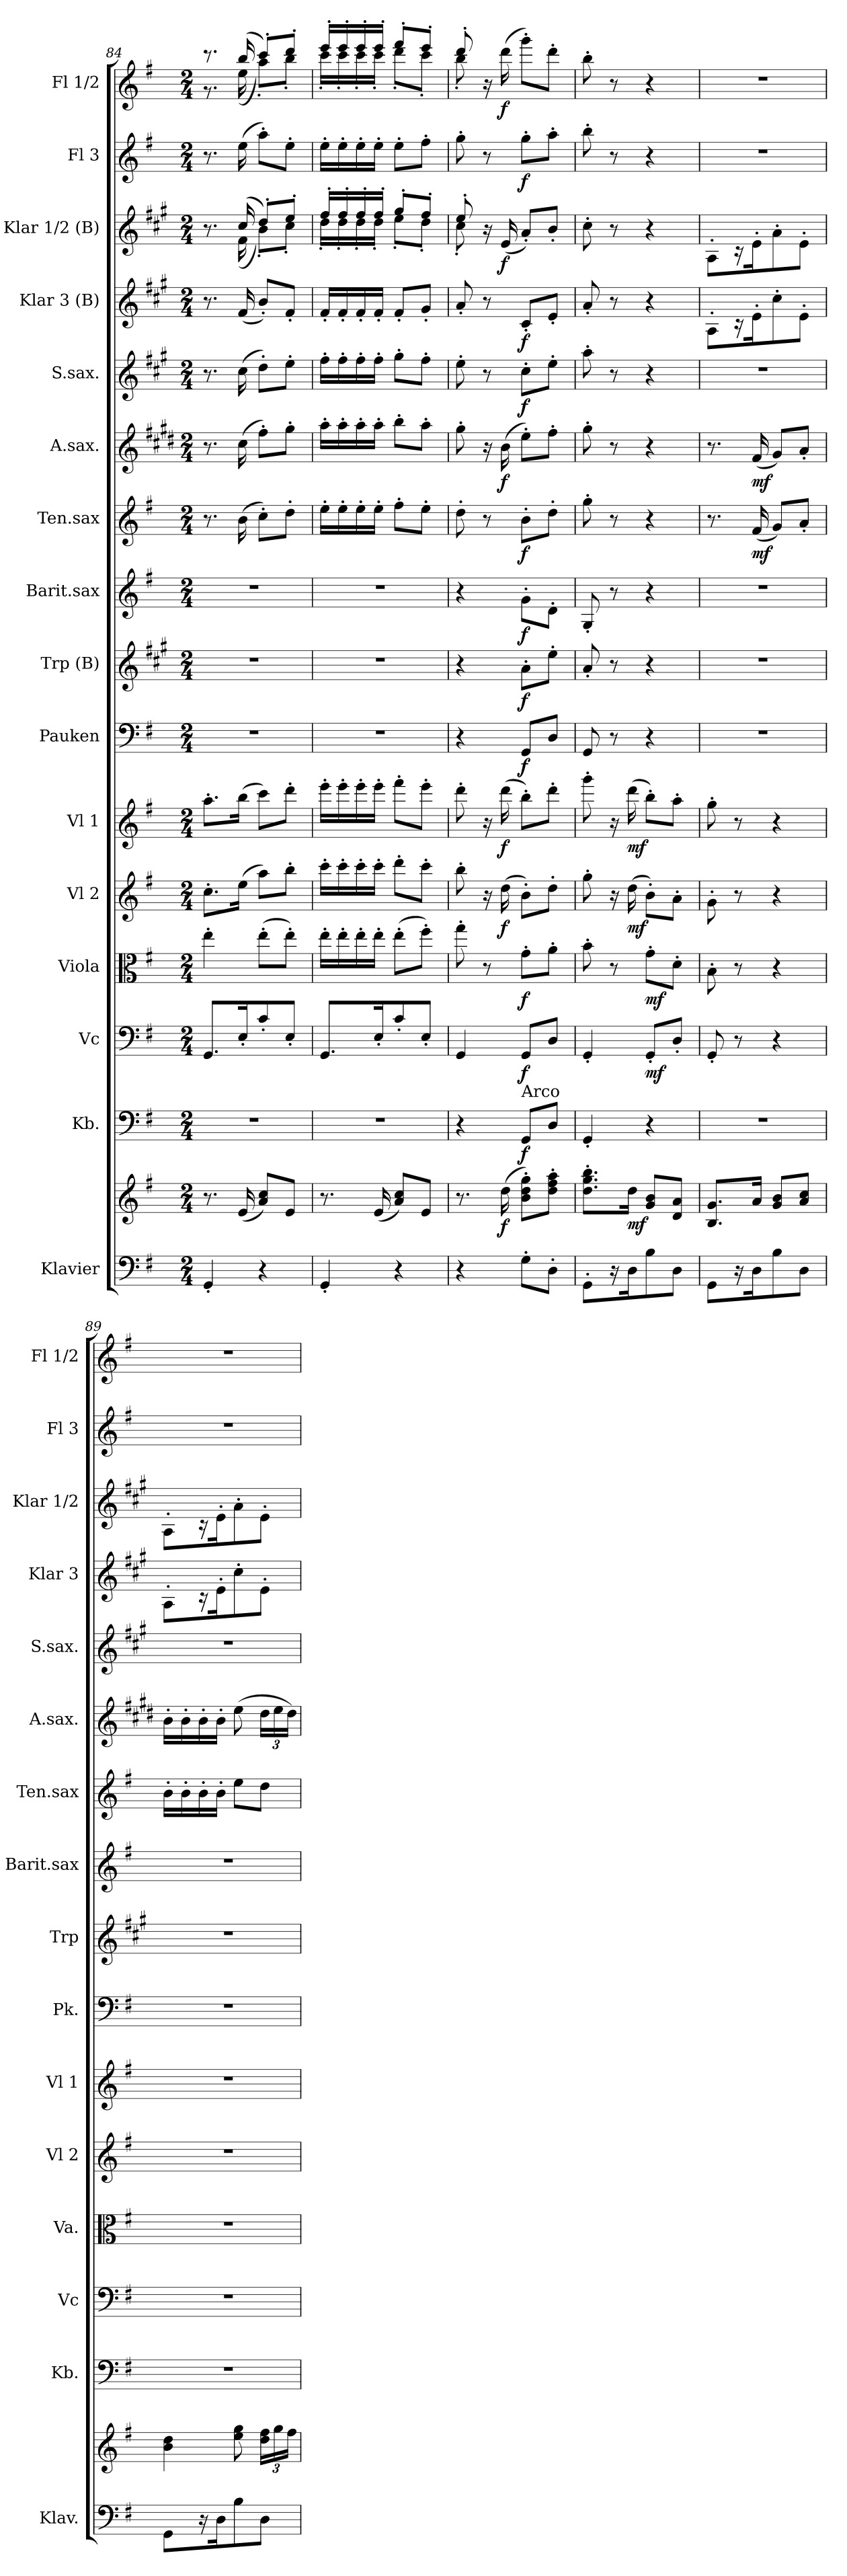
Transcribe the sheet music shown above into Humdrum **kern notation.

**kern	**kern	**dynam	**kern	**dynam	**kern	**dynam	**kern	**dynam	**kern	**dynam	**kern	**dynam	**kern	**dynam	**kern	**dynam	**kern	**dynam	**kern	**dynam	**kern	**dynam	**kern	**dynam	**kern	**dynam	**kern	**dynam	**kern	**dynam	**kern	**dynam
*part16	*part16	*part16	*part15	*part15	*part14	*part14	*part13	*part13	*part12	*part12	*part11	*part11	*part10	*part10	*part9	*part9	*part8	*part8	*part7	*part7	*part6	*part6	*part5	*part5	*part4	*part4	*part3	*part3	*part2	*part2	*part1	*part1
*staff17	*staff16	*staff16/17	*staff15	*staff15	*staff14	*staff14	*staff13	*staff13	*staff12	*staff12	*staff11	*staff11	*staff10	*staff10	*staff9	*staff9	*staff8	*staff8	*staff7	*staff7	*staff6	*staff6	*staff5	*staff5	*staff4	*staff4	*staff3	*staff3	*staff2	*staff2	*staff1	*staff1
*I"Klavier	*	*	*I"Kb.	*	*I"Vc	*	*I"Viola	*	*I"Vl 2	*	*I"Vl 1	*	*I"Pauken	*	*I"Trp (B)	*	*I"Barit.sax	*	*I"Ten.sax	*	*I"A.sax.	*	*I"S.sax.	*	*I"Klar 3 (B)	*	*I"Klar 1/2 (B)	*	*I"Fl 3	*	*I"Fl 1/2	*
*I'Klav.	*	*	*I'Kb.	*	*I'Vc	*	*I'Va.	*	*I'Vl 2	*	*I'Vl 1	*	*I'Pk.	*	*I'Trp	*	*I'Barit.sax	*	*I'Ten.sax	*	*I'A.sax.	*	*I'S.sax.	*	*I'Klar 3	*	*I'Klar 1/2	*	*I'Fl 3	*	*I'Fl 1/2	*
*clefF4	*clefG2	*	*clefF4	*	*clefF4	*	*clefC3	*	*clefG2	*	*clefG2	*	*clefF4	*	*clefG2	*	*clefG2	*	*clefG2	*	*clefG2	*	*clefG2	*	*clefG2	*	*clefG2	*	*clefG2	*	*clefG2	*
*	*	*	*ITrd7c12	*	*	*	*	*	*	*	*	*	*	*	*ITrd1c2	*	*ITrd12c21	*	*ITrd8c14	*	*ITrd5c9	*	*ITrd1c2	*	*ITrd1c2	*	*ITrd1c2	*	*	*	*	*
*k[f#]	*k[f#]	*	*k[f#]	*	*k[f#]	*	*k[f#]	*	*k[f#]	*	*k[f#]	*	*k[f#]	*	*k[f#]	*	*k[f#]	*	*k[f#]	*	*k[f#]	*	*k[f#]	*	*k[f#]	*	*k[f#]	*	*k[f#]	*	*k[f#]	*
*G:	*G:	*	*G:	*	*G:	*	*G:	*	*G:	*	*G:	*	*G:	*	*G:	*	*G:	*	*G:	*	*G:	*	*G:	*	*G:	*	*G:	*	*G:	*	*G:	*
*M2/4	*M2/4	*	*M2/4	*	*M2/4	*	*M2/4	*	*M2/4	*	*M2/4	*	*M2/4	*	*M2/4	*	*M2/4	*	*M2/4	*	*M2/4	*	*M2/4	*	*M2/4	*	*M2/4	*	*M2/4	*	*M2/4	*
=84	=84	=84	=84	=84	=84	=84	=84	=84	=84	=84	=84	=84	=84	=84	=84	=84	=84	=84	=84	=84	=84	=84	=84	=84	=84	=84	=84	=84	=84	=84	=84	=84
*	*	*	*	*	*	*	*	*	*	*	*	*	*	*	*	*	*	*	*	*	*	*	*	*	*	*	*^	*	*	*	*^	*
4GG'/	8.r	.	2r	.	8.GG/L	.	4ee'\	.	8.cc'\L	.	8.aa'>\L	.	2r	.	2r	.	2r	.	8.r	.	8.r	.	8.r	.	8.r	.	8.r	8.ryy	.	8.r	.	8.r	8.r	.
.	(16e/	.	.	.	16E'/K	.	.	.	(16ee\Jk	.	(16bb\Jk	.	.	.	.	.	.	.	(16B\	.	(16e\	.	(16b\	.	(16e/	.	(16b/	(16e\	.	(16ee\	.	(16bb/	(16ee\	.
4r	8a/ 8cc/L)	.	.	.	8c'/	.	(8ee'\L	.	8aa\L)	.	8ccc\L)	.	.	.	.	.	.	.	8c'\L)	.	8a'\L)	.	8cc'\L)	.	8a'/L)	.	8cc'/L)	8a'\L)	.	8aa'\L)	.	8ccc'/L)	8aa'\L)	.
.	8e/J	.	.	.	8E'/J	.	8ee'\J)	.	8bb'\J	.	8ddd'>\J	.	.	.	.	.	.	.	8d'\J	.	8b'\J	.	8dd'\J	.	8e'/J	.	8dd'/J	8b'\J	.	8ee'\J	.	8ddd'/J	8bb'\J	.
=85	=85	=85	=85	=85	=85	=85	=85	=85	=85	=85	=85	=85	=85	=85	=85	=85	=85	=85	=85	=85	=85	=85	=85	=85	=85	=85	=85	=85	=85	=85	=85	=85	=85	=85
4GG'/	8.r	.	2r	.	8.GG/L	.	16ee'\LL	.	16ccc'\LL	.	16eee'>\LL	.	2r	.	2r	.	2r	.	16e'\LL	.	16cc'\LL	.	16ee'\LL	.	16e'/LL	.	16ee'/LL	16cc'\LL	.	16ee'\LL	.	16eee'/LL	16ccc'\LL	.
.	.	.	.	.	.	.	16ee'\	.	16ccc'\	.	16eee'>\	.	.	.	.	.	.	.	16e'\	.	16cc'\	.	16ee'\	.	16e'/	.	16ee'/	16cc'\	.	16ee'\	.	16eee'/	16ccc'\	.
.	.	.	.	.	.	.	16ee'\	.	16ccc'\	.	16eee'>\	.	.	.	.	.	.	.	16e'\	.	16cc'\	.	16ee'\	.	16e'/	.	16ee'/	16cc'\	.	16ee'\	.	16eee'/	16ccc'\	.
.	(16e/	.	.	.	16E'/K	.	16ee'\JJ	.	16ccc'\JJ	.	16eee'>\JJ	.	.	.	.	.	.	.	16e'\JJ	.	16cc'\JJ	.	16ee'\JJ	.	16e'/JJ	.	16ee'/JJ	16cc'\JJ	.	16ee'\JJ	.	16eee'/JJ	16ccc'\JJ	.
4r	8a/ 8cc/L)	.	.	.	8c'/	.	(8ee'\L	.	8ddd'\L	.	8fff#'>\L	.	.	.	.	.	.	.	8f#'\L	.	8dd'\L	.	8ff#'\L	.	8e'/L	.	8ff#'/L	8dd'\L	.	8ee'\L	.	8fff#'/L	8ddd'\L	.
.	8e/J	.	.	.	8E'/J	.	8ff#'\J)	.	8ccc'\J	.	8eee'>\J	.	.	.	.	.	.	.	8e'\J	.	8cc'\J	.	8ee'\J	.	8f#'/J	.	8ee'/J	8cc'\J	.	8ff#'\J	.	8eee'/J	8ccc'\J	.
=86	=86	=86	=86	=86	=86	=86	=86	=86	=86	=86	=86	=86	=86	=86	=86	=86	=86	=86	=86	=86	=86	=86	=86	=86	=86	=86	=86	=86	=86	=86	=86	=86	=86	=86
4r	8.r	.	4r	.	4GG/	.	8gg'\	.	8bb'\	.	8ddd'>\	.	4r	.	4r	.	4r	.	8d'\	.	8b'\	.	8dd'\	.	8g'/	.	8dd'/	8b'\	.	8gg'\	.	8ddd'/	8bb'\	.
.	.	.	.	.	.	.	8r	.	16r	.	16r	.	.	.	.	.	.	.	8r	.	16r	.	8r	.	8r	.	16r	4.ryy	.	8r	.	16r	4.ryy	.
!	!	!LO:DY:b	!	!	!	!	!	!	!	!LO:DY:b	!	!LO:DY:b	!	!	!	!	!	!	!	!	!	!LO:DY:b	!	!	!	!	!	!	!LO:DY:b	!	!	!	!	!LO:DY:b
.	(16dd\	f	.	.	.	.	.	.	(16dd\	f	(16ddd\	f	.	.	.	.	.	.	.	.	(16d\	f	.	.	.	.	(16d/	.	f	.	.	(16ddd\	.	f
!	!	!	!LO:TX:a:t=Arco	!	!	!	!	!	!	!	!	!	!	!	!	!	!	!	!	!	!	!	!	!	!	!	!	!	!	!	!	!	!	!
!	!	!	!	!LO:DY:b	!	!LO:DY:b	!	!LO:DY:b	!	!	!	!	!	!LO:DY:b	!	!LO:DY:b	!	!LO:DY:b	!	!LO:DY:b	!	!	!	!LO:DY:b	!	!LO:DY:b	!	!	!	!	!LO:DY:b	!	!	!
8G'\L	8b\' 8dd\' 8gg\'L)	.	8GGG/L	f	8GG/L	f	8g'\L	f	8b'\L)	.	8bb'\L)	.	8GG/L	f	8g'\L	f	8G'\L	f	8B'\L	f	8g'\L)	.	8b'\L	f	8B'/L	f	8g'/L)	.	.	8gg'\L	f	8ggg'\L)	.	.
8D'\J	8dd\' 8ff#\' 8aa\'J	.	8DD/J	.	8D/J	.	8a'\J	.	8dd'\J	.	8ddd'\J	.	8D/J	.	8dd'\J	.	8D'\J	.	8d'\J	.	8a'\J	.	8dd'\J	.	8d'/J	.	8a'/J	.	.	8aa'\J	.	8ddd'\J	.	.
*	*	*	*	*	*	*	*	*	*	*	*	*	*	*	*	*	*	*	*	*	*	*	*	*	*	*	*v	*v	*	*	*	*v	*v	*
=87	=87	=87	=87	=87	=87	=87	=87	=87	=87	=87	=87	=87	=87	=87	=87	=87	=87	=87	=87	=87	=87	=87	=87	=87	=87	=87	=87	=87	=87	=87	=87	=87
8GG'\L	8.dd\' 8.gg\' 8.bb\'L	.	4GGG'/	.	4GG'/	.	8b'\	.	8gg'\	.	8ggg'\	.	8GG/	.	8g'/	.	8GG'/	.	8g'\	.	8b'\	.	8gg'\	.	8g'/	.	8b'\	.	8bb'\	.	8bb'\	.
16r	.	.	.	.	.	.	8r	.	16r	.	16r	.	8r	.	8r	.	8r	.	8r	.	8r	.	8r	.	8r	.	8r	.	8r	.	8r	.
!	!	!LO:DY:b	!	!	!	!	!	!	!	!LO:DY:b	!	!LO:DY:b	!	!	!	!	!	!	!	!	!	!	!	!	!	!	!	!	!	!	!	!
16D\J	16dd\Jk	mf	.	.	.	.	.	.	(16dd\	mf	(16ddd\	mf	.	.	.	.	.	.	.	.	.	.	.	.	.	.	.	.	.	.	.	.
!	!	!	!	!	!	!LO:DY:b	!	!LO:DY:b	!	!	!	!	!	!	!	!	!	!	!	!	!	!	!	!	!	!	!	!	!	!	!	!
8B\	8g/ 8b/L	.	4r	.	8GG'/L	mf	8g'\L	mf	8b'\L)	.	8bb'\L)	.	4r	.	4r	.	4r	.	4r	.	4r	.	4r	.	4r	.	4r	.	4r	.	4r	.
8D\J	8d/ 8a/J	.	.	.	8D'/J	.	8d'\J	.	8a'\J	.	8aa'\J	.	.	.	.	.	.	.	.	.	.	.	.	.	.	.	.	.	.	.	.	.
=88	=88	=88	=88	=88	=88	=88	=88	=88	=88	=88	=88	=88	=88	=88	=88	=88	=88	=88	=88	=88	=88	=88	=88	=88	=88	=88	=88	=88	=88	=88	=88	=88
8GG\L	8.B/ 8.g/L	.	2r	.	8GG'/	.	8B'\	.	8g'\	.	8gg'\	.	2r	.	2r	.	2r	.	8.r	.	8.r	.	2r	.	8G'\L	.	8G'\L	.	2r	.	2r	.
16r	.	.	.	.	8r	.	8r	.	8r	.	8r	.	.	.	.	.	.	.	.	.	.	.	.	.	16r	.	16r	.	.	.	.	.
!	!	!	!	!	!	!	!	!	!	!	!	!	!	!	!	!	!	!	!	!LO:DY:b	!	!LO:DY:b	!	!	!	!	!	!	!	!	!	!
16D\J	16a/Jk	.	.	.	.	.	.	.	.	.	.	.	.	.	.	.	.	.	(16F#/	mf	(16A/	mf	.	.	16d'\J	.	16d'\J	.	.	.	.	.
8B\	8g/ 8b/L	.	.	.	4r	.	4r	.	4r	.	4r	.	.	.	.	.	.	.	8G/L)	.	8B/L)	.	.	.	8b'\	.	8g'\	.	.	.	.	.
8D\J	8a/ 8cc/J	.	.	.	.	.	.	.	.	.	.	.	.	.	.	.	.	.	8A'/J	.	8c'/J	.	.	.	8d'\J	.	8d'\J	.	.	.	.	.
=89	=89	=89	=89	=89	=89	=89	=89	=89	=89	=89	=89	=89	=89	=89	=89	=89	=89	=89	=89	=89	=89	=89	=89	=89	=89	=89	=89	=89	=89	=89	=89	=89
8GG\L	4b\ 4dd\	.	2r	.	2r	.	2r	.	2r	.	2r	.	2r	.	2r	.	2r	.	16B'\LL	.	16d'\LL	.	2r	.	8G'\L	.	8G'\L	.	2r	.	2r	.
.	.	.	.	.	.	.	.	.	.	.	.	.	.	.	.	.	.	.	16B'\	.	16d'\	.	.	.	.	.	.	.	.	.	.	.
16r	.	.	.	.	.	.	.	.	.	.	.	.	.	.	.	.	.	.	16B'\	.	16d'\	.	.	.	16r	.	16r	.	.	.	.	.
16D\J	.	.	.	.	.	.	.	.	.	.	.	.	.	.	.	.	.	.	16B'\JJ	.	16d'\JJ	.	.	.	16d'\J	.	16d'\J	.	.	.	.	.
8B\	8ee\ 8gg\	.	.	.	.	.	.	.	.	.	.	.	.	.	.	.	.	.	8e\L	.	(8g\	.	.	.	8b'\	.	8g'\	.	.	.	.	.
*	*Xbrackettup	*	*	*	*	*	*	*	*	*	*	*	*	*	*	*	*	*	*	*	*Xbrackettup	*	*	*	*	*	*	*	*	*	*	*
8D\J	24dd\ 24ff#\LL	.	.	.	.	.	.	.	.	.	.	.	.	.	.	.	.	.	8d\J	.	24f#\LL	.	.	.	8d'\J	.	8d'\J	.	.	.	.	.
.	24gg\	.	.	.	.	.	.	.	.	.	.	.	.	.	.	.	.	.	.	.	24g\	.	.	.	.	.	.	.	.	.	.	.
.	24ff#\JJ	.	.	.	.	.	.	.	.	.	.	.	.	.	.	.	.	.	.	.	24f#\JJ)	.	.	.	.	.	.	.	.	.	.	.
=	=	=	=	=	=	=	=	=	=	=	=	=	=	=	=	=	=	=	=	=	=	=	=	=	=	=	=	=	=	=	=	=
*-	*-	*-	*-	*-	*-	*-	*-	*-	*-	*-	*-	*-	*-	*-	*-	*-	*-	*-	*-	*-	*-	*-	*-	*-	*-	*-	*-	*-	*-	*-	*-	*-
